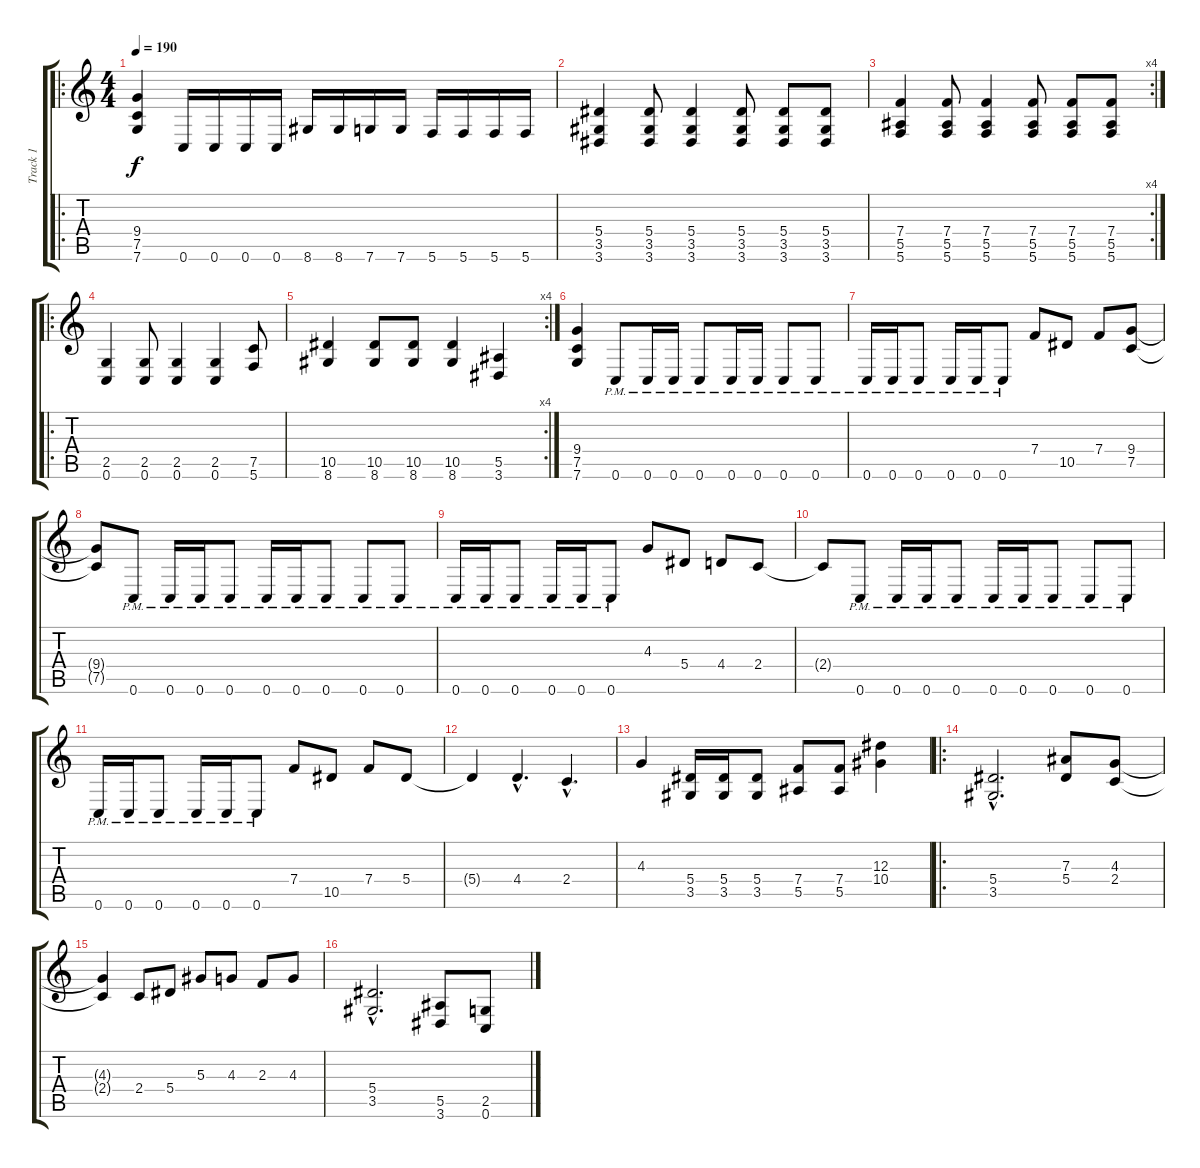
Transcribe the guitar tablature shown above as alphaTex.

\track ("Track 1" "Track 1") {instrument distortionguitar}
\staff {score tabs}
\tuning (C4 G3 Eb3 Bb2 F2 C2) {hide}
\ro
\ts (4 4)
\tempo 190
\clef g2
\ks c
(9.4 7.5 7.6).4{dy f} 0.6.16 0.6.16 0.6.16 0.6.16 8.6.16 8.6.16 7.6.16 7.6.16 5.6.16 5.6.16 5.6.16 5.6.16 |
(5.4 3.5 3.6).4 (5.4 3.5 3.6).8 (5.4 3.5 3.6).4 (5.4 3.5 3.6).8 (5.4 3.5 3.6).8 (5.4 3.5 3.6).8 |
\rc 4
(7.4 5.5 5.6).4 (7.4 5.5 5.6).8 (7.4 5.5 5.6).4 (7.4 5.5 5.6).8 (7.4 5.5 5.6).8 (7.4 5.5 5.6).8 |
\ro
(2.5 0.6).4 (2.5 0.6).8 (2.5 0.6).4 (2.5 0.6).4 (7.5 5.6).8 |
\rc 4
(10.5 8.6).4 (10.5 8.6).8 (10.5 8.6).8 (10.5 8.6).4 (5.5 3.6).4 |
(9.4 7.5 7.6).4 0.6{pm}.8 0.6{pm}.16 0.6{pm}.16 0.6{pm}.8 0.6{pm}.16 0.6{pm}.16 0.6{pm}.8 0.6{pm}.8 |
0.6{pm}.16 0.6{pm}.16 0.6{pm}.8 0.6{pm}.16 0.6{pm}.16 0.6{pm}.8 7.4.8 10.5.8 7.4.8 (9.4 7.5).8 |
(9.4{t} 7.5{t}).8 0.6{pm}.8 0.6{pm}.16 0.6{pm}.16 0.6{pm}.8 0.6{pm}.16 0.6{pm}.16 0.6{pm}.8 0.6{pm}.8 0.6{pm}.8 |
0.6{pm}.16 0.6{pm}.16 0.6{pm}.8 0.6{pm}.16 0.6{pm}.16 0.6{pm}.8 4.3.8 5.4.8 4.4.8 2.4.8 |
2.4{t}.8 0.6{pm}.8 0.6{pm}.16 0.6{pm}.16 0.6{pm}.8 0.6{pm}.16 0.6{pm}.16 0.6{pm}.8 0.6{pm}.8 0.6{pm}.8 |
0.6{pm}.16 0.6{pm}.16 0.6{pm}.8 0.6{pm}.16 0.6{pm}.16 0.6{pm}.8 7.4.8 10.5.8 7.4.8 5.4.8 |
5.4{t}.4 4.4{hac}.4{d} 2.4{hac}.4{d} |
4.3.4 (5.4 3.5).16 (5.4 3.5).16 (5.4 3.5).8 (7.4 5.5).8 (7.4 5.5).8 (12.3 10.4).4 |
\ro
(5.4{hac} 3.5{hac}).2{d} (7.3 5.4).8 (4.3 2.4).8 |
(4.3{t} 2.4{t}).4 2.4.8 5.4.8 5.3.8 4.3.8 2.3.8 4.3.8 |
(5.4{hac} 3.5{hac}).2{d} (5.5 3.6).8 (2.5 0.6).8
